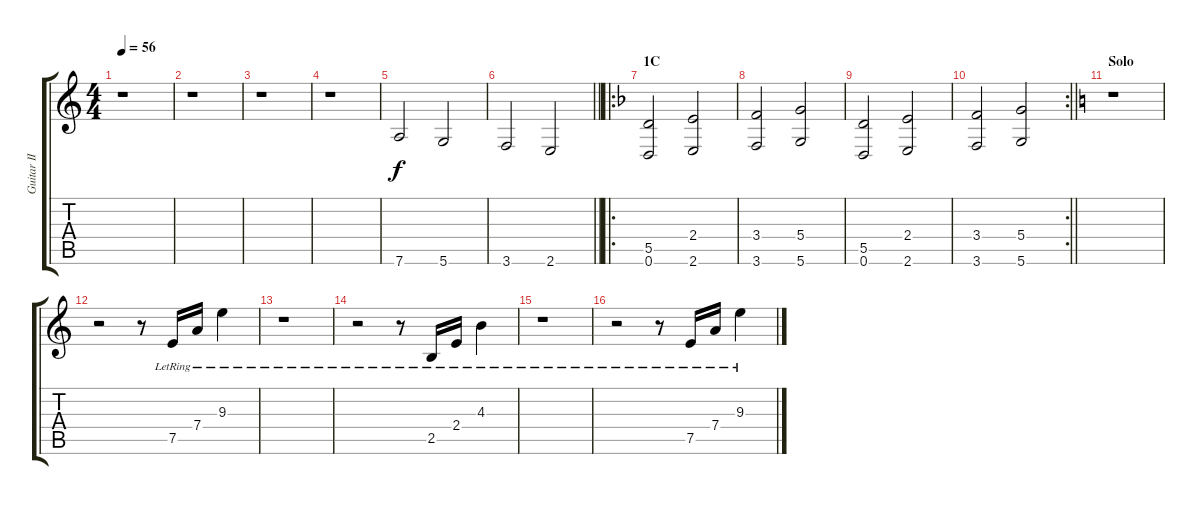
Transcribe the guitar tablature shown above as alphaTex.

\track ("Guitar II" "Guitar II") {instrument electricguitarjazz}
\staff {score tabs}
\tuning (E4 B3 G3 D3 A2 D2) {hide}
\ts (4 4)
\tempo 56
\clef g2
\ks c
r.1{dy f} |
r.1 |
r.1 |
r.1 |
7.6.2 5.6.2 |
\barLineRight lightlight
3.6.2 2.6.2 |
\ro
\section ("" "1C")
\ks dminor
(5.5 0.6).2 (2.4 2.6).2 |
(3.4 3.6).2 (5.4 5.6).2 |
(5.5 0.6).2 (2.4 2.6).2 |
\rc 2
\barLineRight lightlight
(3.4 3.6).2 (5.4 5.6).2 |
\section ("" "Solo")
\ks c
r.1{instrument electricguitarjazz} |
r.2 r.8 7.5{lr}.16 7.4{lr}.16 9.3{lr}.4 |
r.1 |
r.2 r.8 2.5{lr}.16 2.4{lr}.16 4.3{lr}.4 |
r.1 |
r.2 r.8 7.5{lr}.16 7.4{lr}.16 9.3{lr}.4
